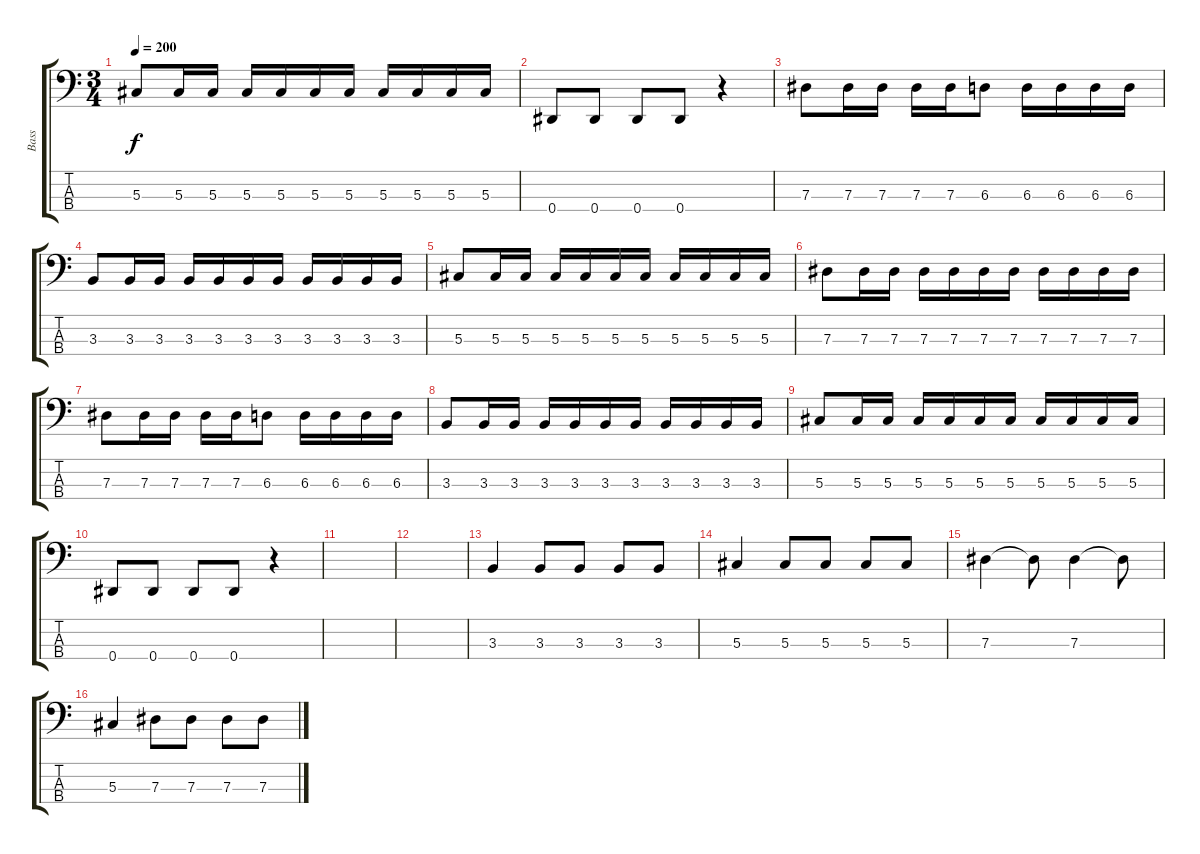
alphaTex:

\track ("Bass" "Bass") {instrument electricbassfinger}
\staff {score tabs}
\tuning (Gb2 Db2 Ab1 Eb1) {hide}
\ts (3 4)
\tempo 200
\clef f4
\ks c
5.3.8{dy f} 5.3.16 5.3.16 5.3.16 5.3.16 5.3.16 5.3.16 5.3.16 5.3.16 5.3.16 5.3.16 |
0.4.8 0.4.8 0.4.8 0.4.8 r.4 |
7.3.8 7.3.16 7.3.16 7.3.16 7.3.16 6.3.8 6.3.16 6.3.16 6.3.16 6.3.16 |
3.3.8 3.3.16 3.3.16 3.3.16 3.3.16 3.3.16 3.3.16 3.3.16 3.3.16 3.3.16 3.3.16 |
5.3.8 5.3.16 5.3.16 5.3.16 5.3.16 5.3.16 5.3.16 5.3.16 5.3.16 5.3.16 5.3.16 |
7.3.8 7.3.16 7.3.16 7.3.16 7.3.16 7.3.16 7.3.16 7.3.16 7.3.16 7.3.16 7.3.16 |
7.3.8 7.3.16 7.3.16 7.3.16 7.3.16 6.3.8 6.3.16 6.3.16 6.3.16 6.3.16 |
3.3.8 3.3.16 3.3.16 3.3.16 3.3.16 3.3.16 3.3.16 3.3.16 3.3.16 3.3.16 3.3.16 |
5.3.8 5.3.16 5.3.16 5.3.16 5.3.16 5.3.16 5.3.16 5.3.16 5.3.16 5.3.16 5.3.16 |
0.4.8 0.4.8 0.4.8 0.4.8 r.4 |
|
|
3.3.4 3.3.8 3.3.8 3.3.8 3.3.8 |
5.3.4 5.3.8 5.3.8 5.3.8 5.3.8 |
7.3.4 7.3{t}.8 7.3.4 7.3{t}.8 |
5.3.4 7.3.8 7.3.8 7.3.8 7.3.8
